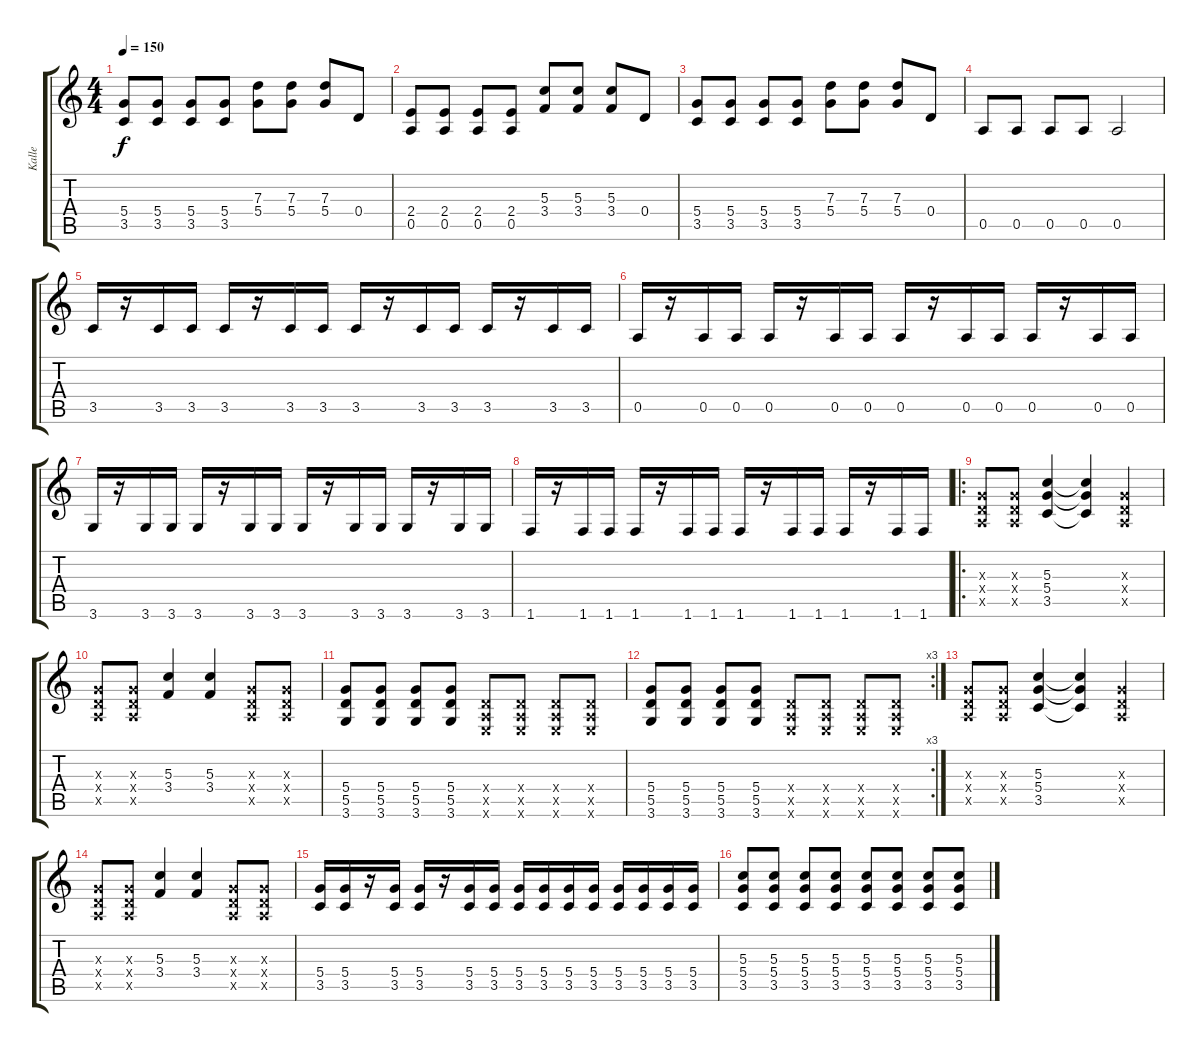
\track ("Kalle" "Kalle") {instrument distortionguitar}
\staff {score tabs}
\tuning (E4 B3 G3 D3 A2 E2) {hide}
\ts (4 4)
\tempo 150
\clef g2
\ks c
(5.4 3.5).8{dy f instrument distortionguitar} (5.4 3.5).8 (5.4 3.5).8 (5.4 3.5).8 (7.3 5.4).8 (7.3 5.4).8 (7.3 5.4).8 0.4.8 |
(2.4 0.5).8 (2.4 0.5).8 (2.4 0.5).8 (2.4 0.5).8 (5.3 3.4).8 (5.3 3.4).8 (5.3 3.4).8 0.4.8 |
(5.4 3.5).8 (5.4 3.5).8 (5.4 3.5).8 (5.4 3.5).8 (7.3 5.4).8 (7.3 5.4).8 (7.3 5.4).8 0.4.8 |
0.5.8 0.5.8 0.5.8 0.5.8 0.5.2 |
3.5.16 r.16 3.5.16 3.5.16 3.5.16 r.16 3.5.16 3.5.16 3.5.16 r.16 3.5.16 3.5.16 3.5.16 r.16 3.5.16 3.5.16 |
0.5.16 r.16 0.5.16 0.5.16 0.5.16 r.16 0.5.16 0.5.16 0.5.16 r.16 0.5.16 0.5.16 0.5.16 r.16 0.5.16 0.5.16 |
3.6.16 r.16 3.6.16 3.6.16 3.6.16 r.16 3.6.16 3.6.16 3.6.16 r.16 3.6.16 3.6.16 3.6.16 r.16 3.6.16 3.6.16 |
1.6.16 r.16 1.6.16 1.6.16 1.6.16 r.16 1.6.16 1.6.16 1.6.16 r.16 1.6.16 1.6.16 1.6.16 r.16 1.6.16 1.6.16 |
\ro
(0.3{x} 0.4{x} 0.5{x}).8 (0.3{x} 0.4{x} 0.5{x}).8 (5.3 5.4 3.5).4 (5.3{t} 5.4{t} 3.5{t}).4 (0.3{x} 0.4{x} 0.5{x}).4 |
(0.3{x} 0.4{x} 0.5{x}).8 (0.3{x} 0.4{x} 0.5{x}).8 (5.3 3.4).4 (5.3 3.4).4 (0.3{x} 0.4{x} 0.5{x}).8 (0.3{x} 0.4{x} 0.5{x}).8 |
(5.4 5.5 3.6).8 (5.4 5.5 3.6).8 (5.4 5.5 3.6).8 (5.4 5.5 3.6).8 (0.4{x} 0.5{x} 0.6{x}).8 (0.4{x} 0.5{x} 0.6{x}).8 (0.4{x} 0.5{x} 0.6{x}).8 (0.4{x} 0.5{x} 0.6{x}).8 |
\rc 3
(5.4 5.5 3.6).8 (5.4 5.5 3.6).8 (5.4 5.5 3.6).8 (5.4 5.5 3.6).8 (0.4{x} 0.5{x} 0.6{x}).8 (0.4{x} 0.5{x} 0.6{x}).8 (0.4{x} 0.5{x} 0.6{x}).8 (0.4{x} 0.5{x} 0.6{x}).8 |
(0.3{x} 0.4{x} 0.5{x}).8 (0.3{x} 0.4{x} 0.5{x}).8 (5.3 5.4 3.5).4 (5.3{t} 5.4{t} 3.5{t}).4 (0.3{x} 0.4{x} 0.5{x}).4 |
(0.3{x} 0.4{x} 0.5{x}).8 (0.3{x} 0.4{x} 0.5{x}).8 (5.3 3.4).4 (5.3 3.4).4 (0.3{x} 0.4{x} 0.5{x}).8 (0.3{x} 0.4{x} 0.5{x}).8 |
(5.4 3.5).16 (5.4 3.5).16 r.16 (5.4 3.5).16 (5.4 3.5).16 r.16 (5.4 3.5).16 (5.4 3.5).16 (5.4 3.5).16 (5.4 3.5).16 (5.4 3.5).16 (5.4 3.5).16 (5.4 3.5).16 (5.4 3.5).16 (5.4 3.5).16 (5.4 3.5).16 |
(5.3 5.4 3.5).8 (5.3 5.4 3.5).8 (5.3 5.4 3.5).8 (5.3 5.4 3.5).8 (5.3 5.4 3.5).8 (5.3 5.4 3.5).8 (5.3 5.4 3.5).8 (5.3 5.4 3.5).8
